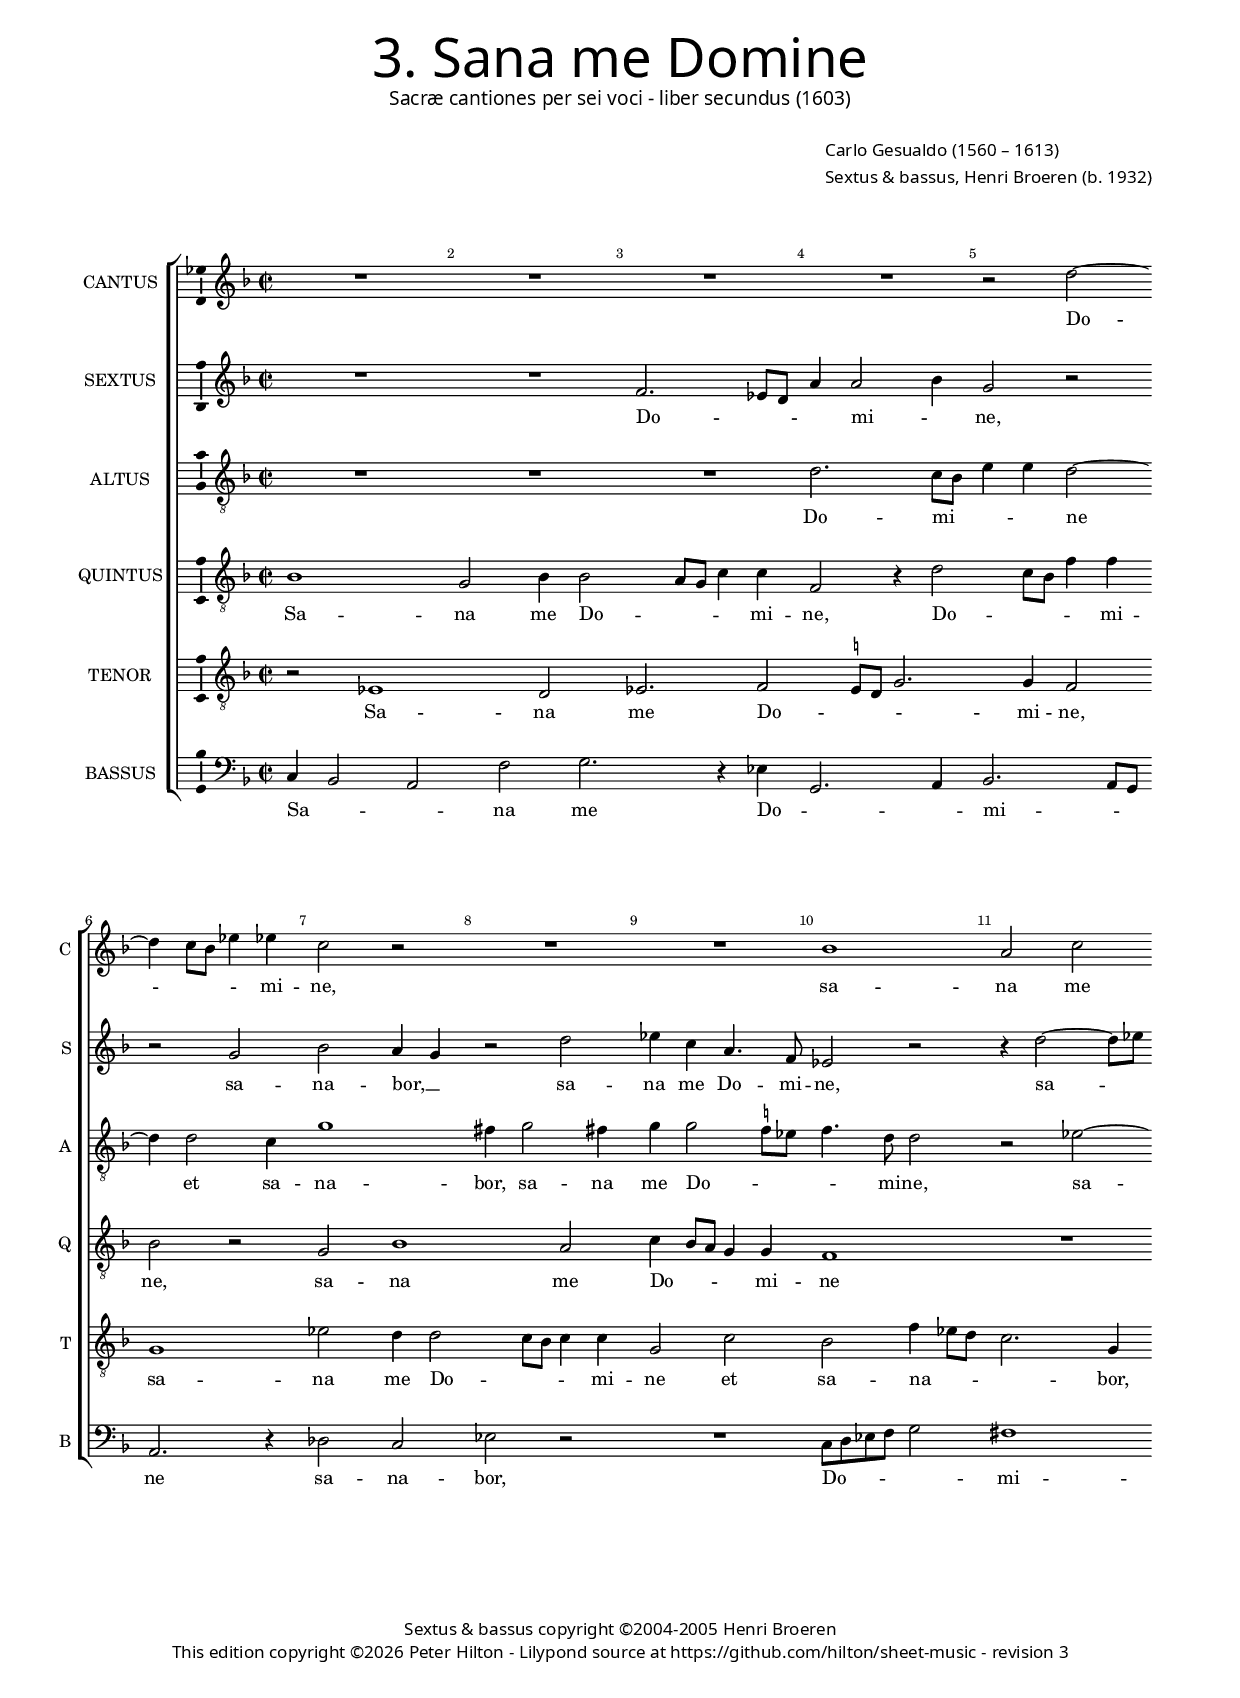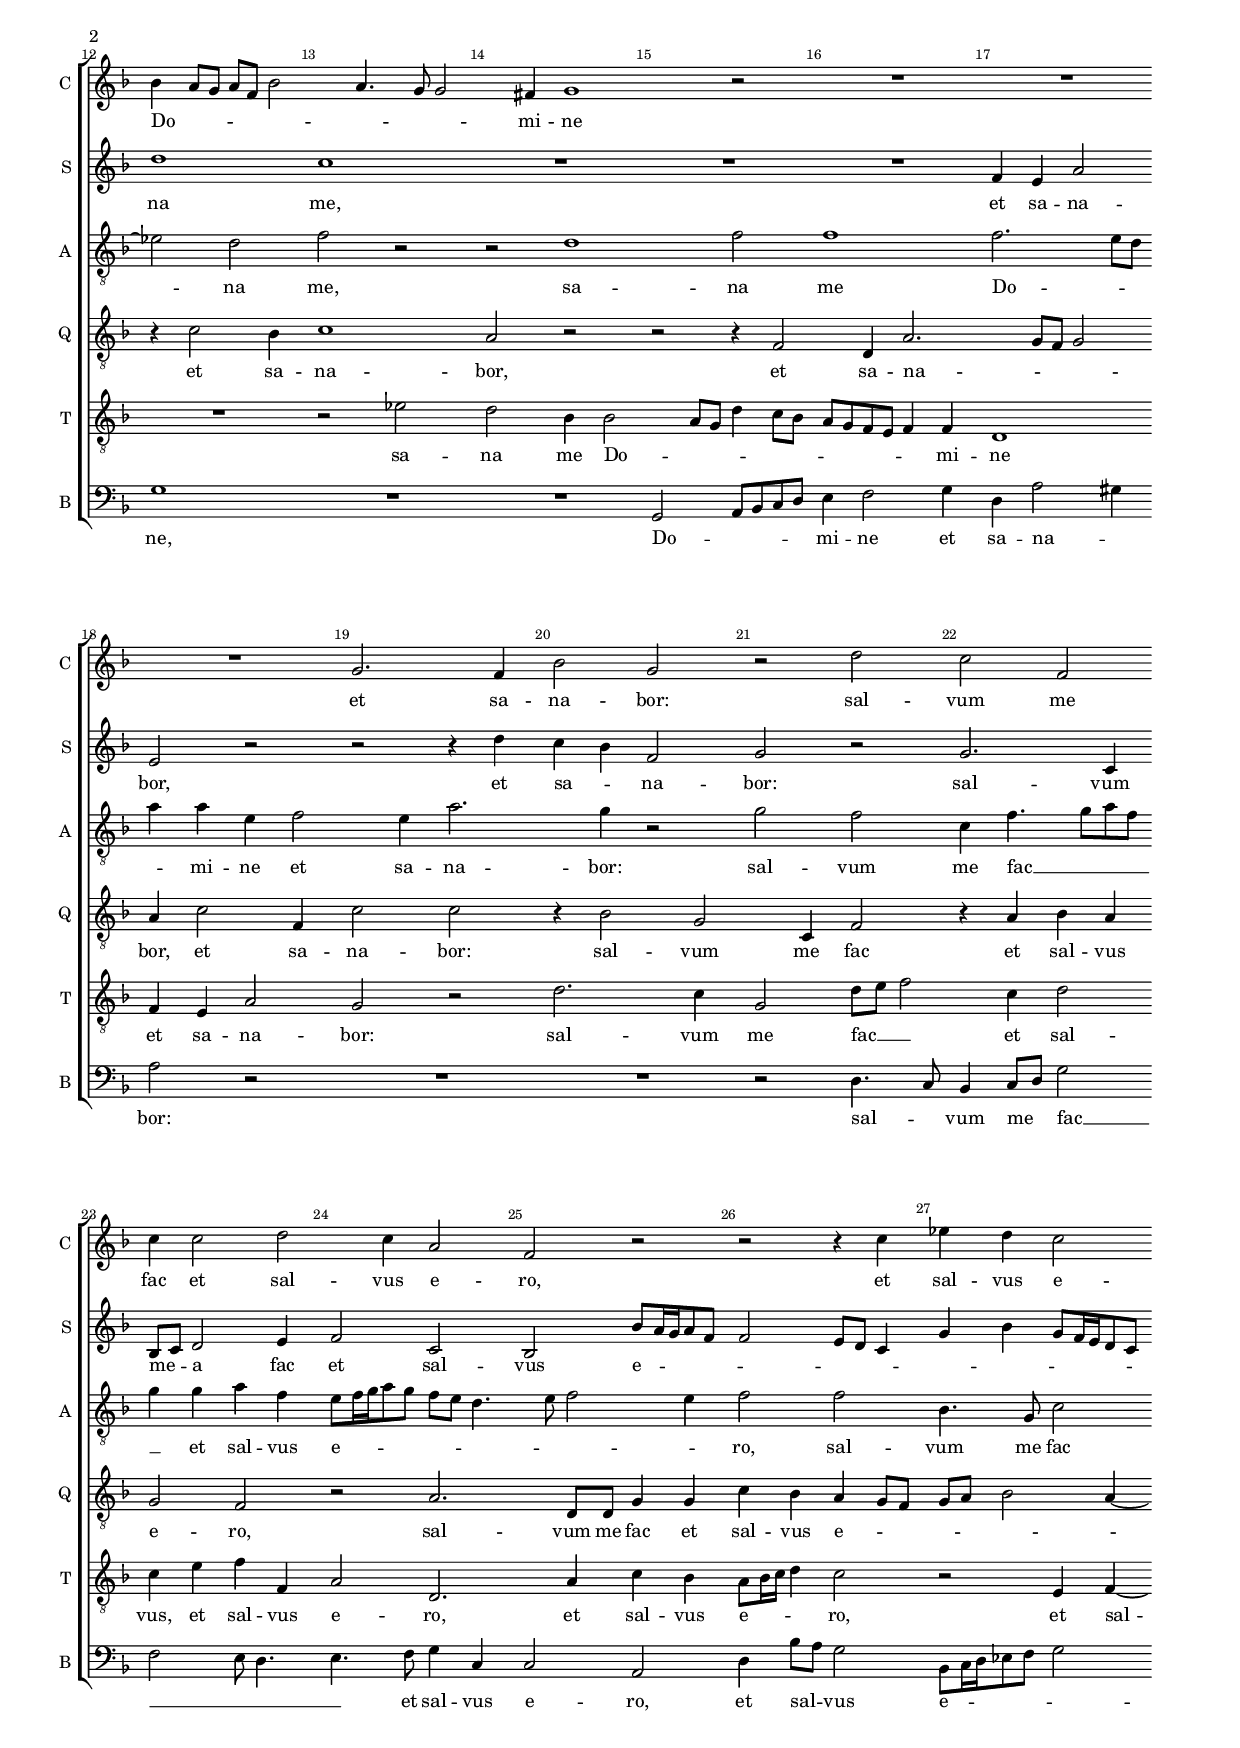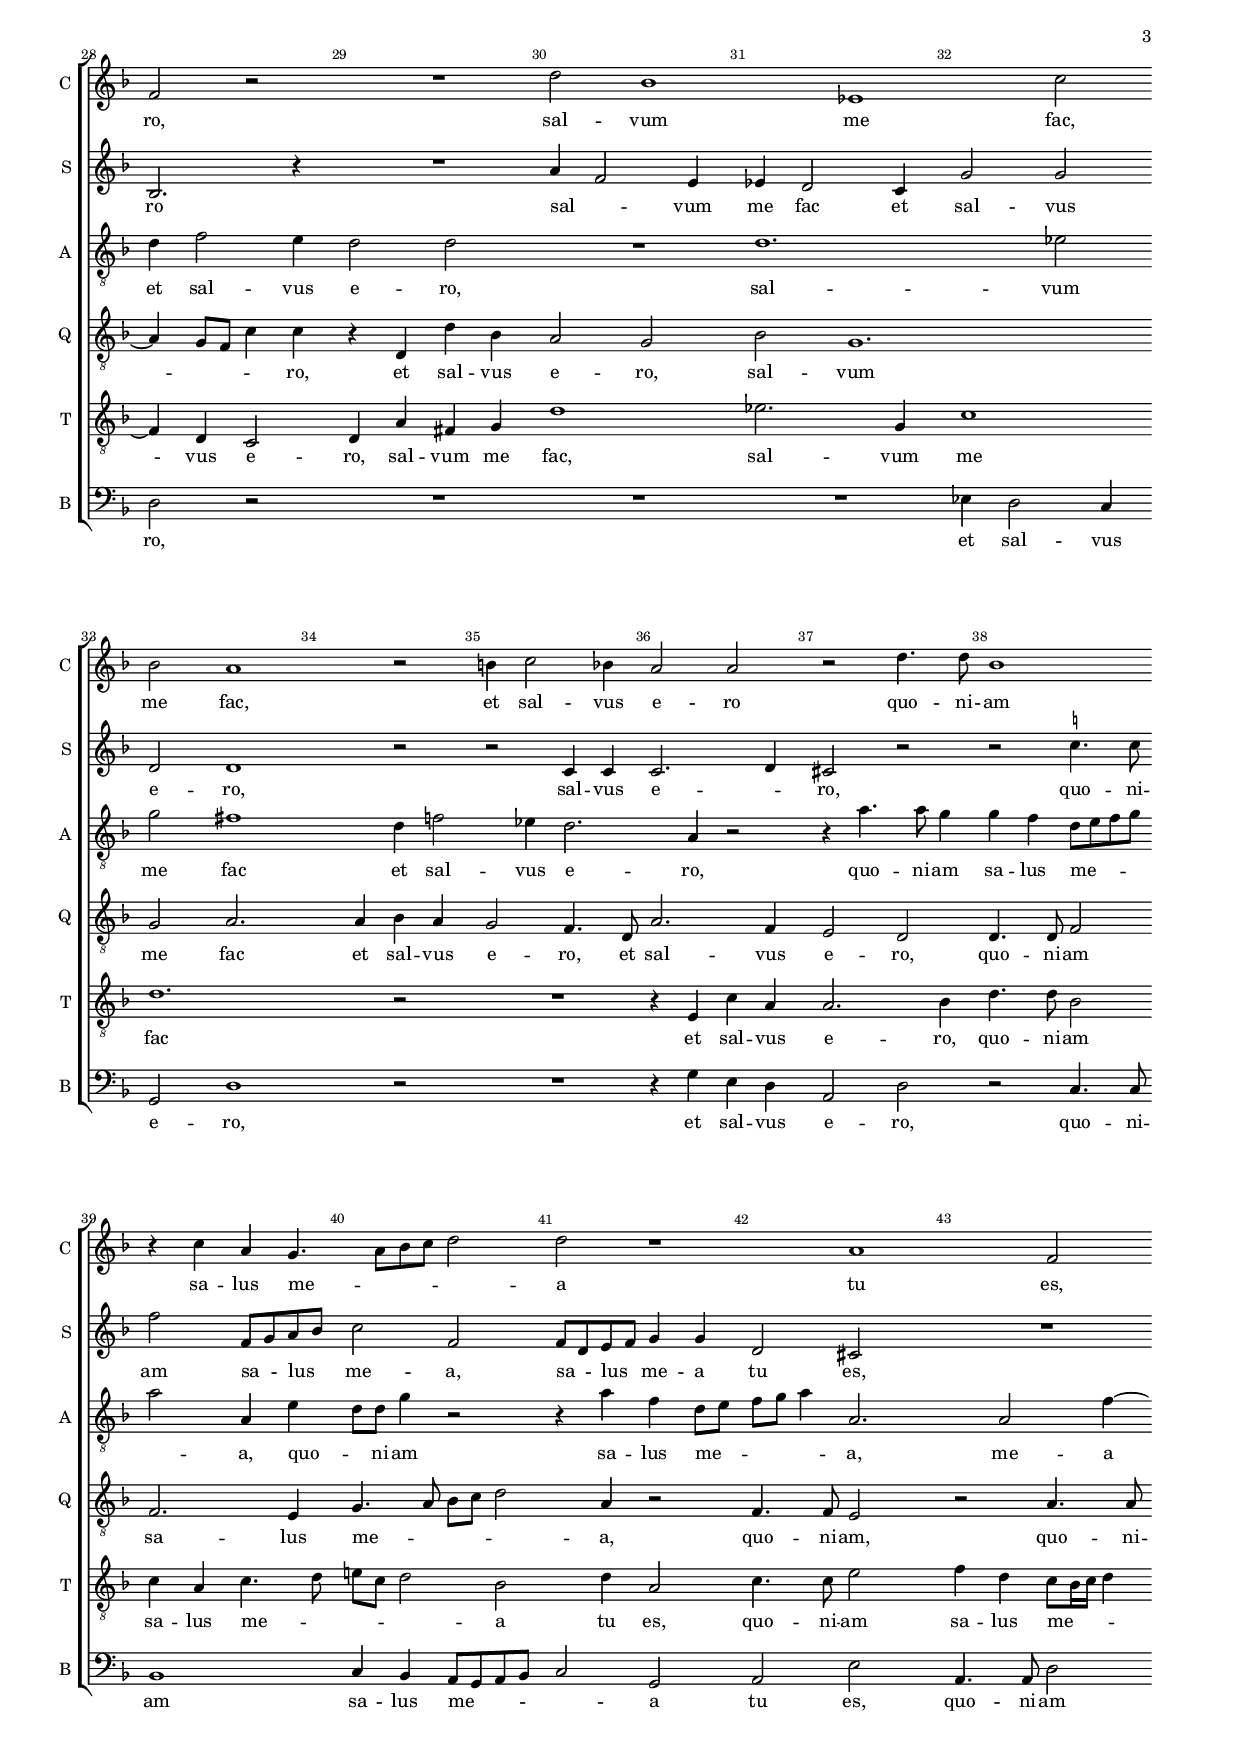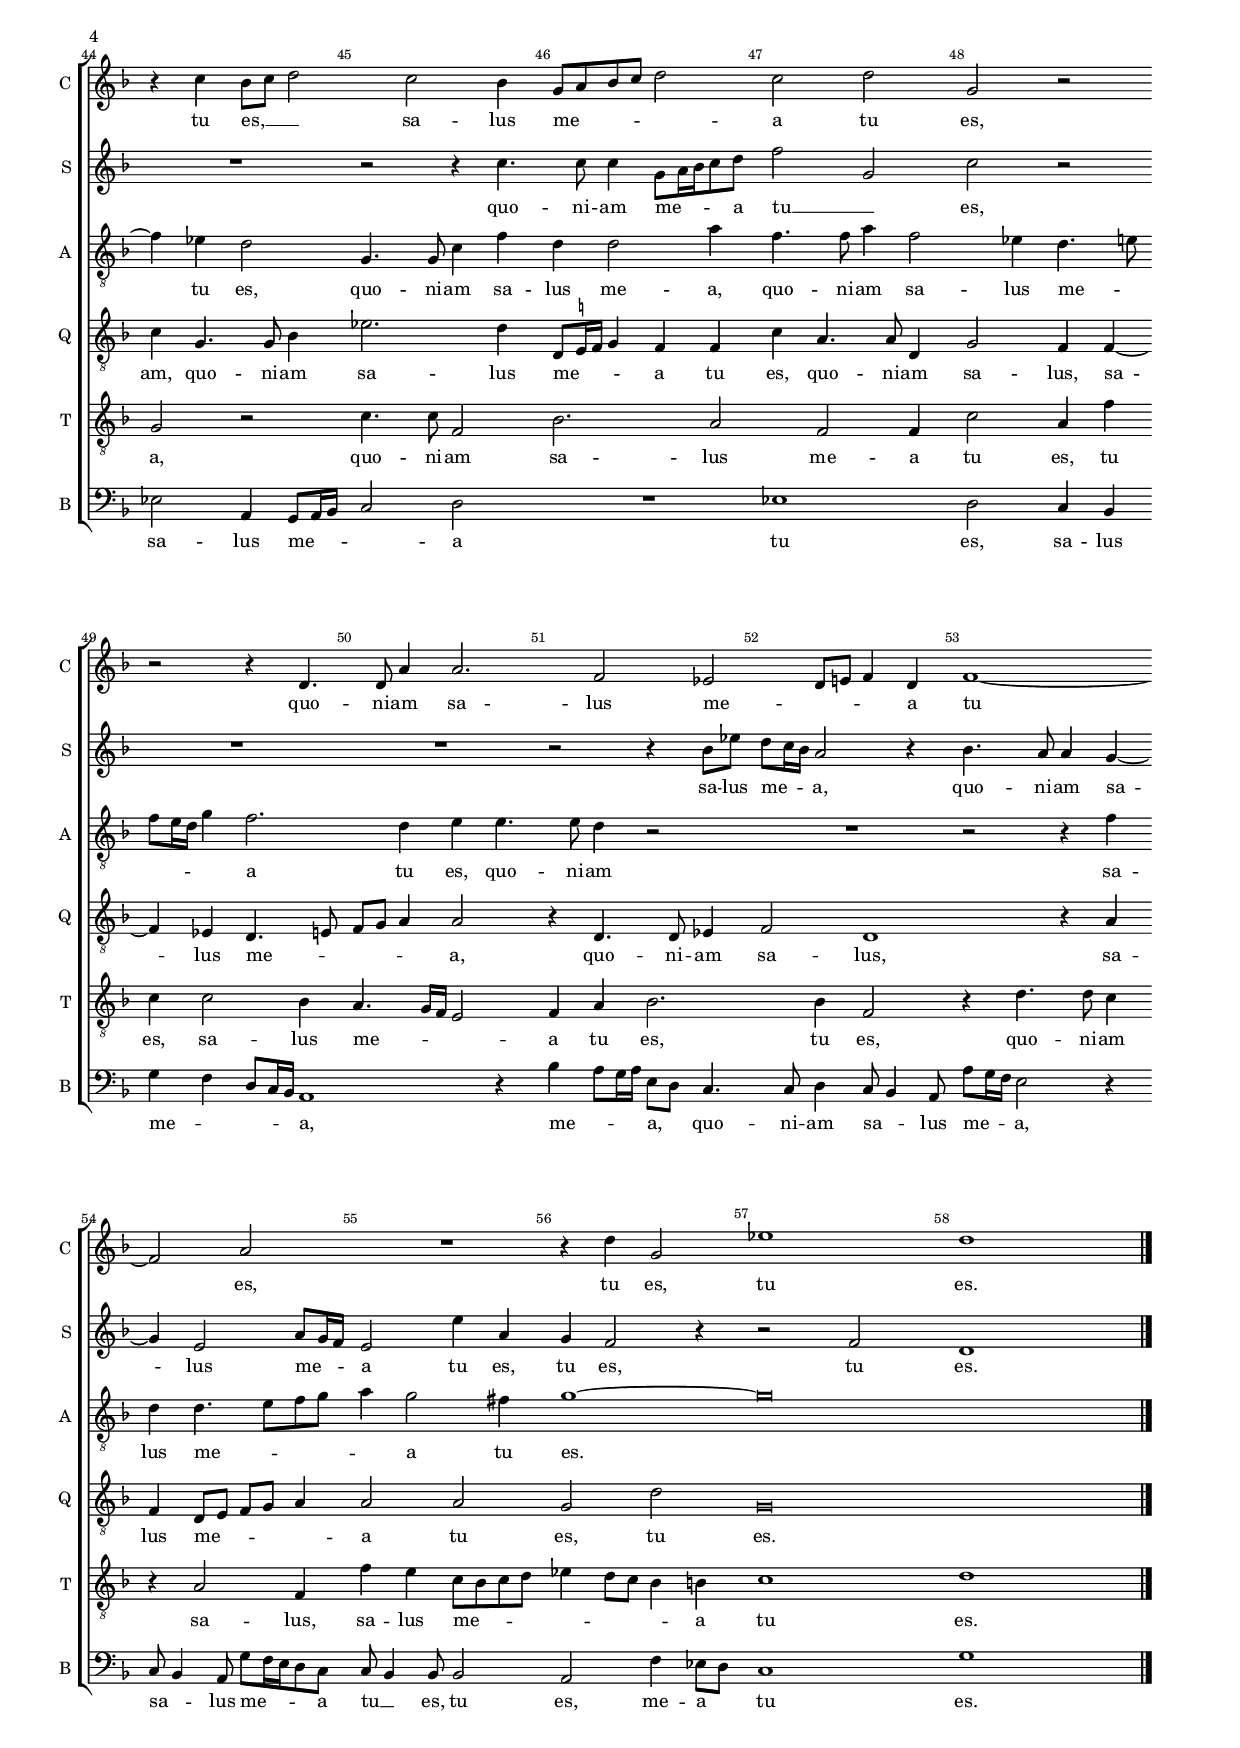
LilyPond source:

% Copyright ©2013 Peter Hilton - https://github.com/hilton

\version "2.16.2"
revision = "3"

#(set-global-staff-size 15)

\paper {
	#(define fonts (make-pango-font-tree "Century Schoolbook L" "Source Sans Pro" "Luxi Mono" (/ 15 20)))
	annotate-spacing = ##f
	two-sided = ##t
	inner-margin = 15\mm
	outer-margin = 15\mm
	top-markup-spacing = #'( (basic-distance . 8) )
	markup-system-spacing = #'( (padding . 8) )
	system-system-spacing = #'( (basic-distance . 20) (stretchability . 100) )
  	ragged-bottom = ##f
	ragged-last-bottom = ##t
} 

year = #(strftime "©%Y" (localtime (current-time)))

\header {
	title = \markup \medium \fontsize #6 \override #'(font-name . "Source Sans Pro Light") {
		"3. Sana me Domine"
	}
	subtitle = \markup \medium \sans {
		"Sacræ cantiones per sei voci - liber secundus (1603)"
	}
	composer = \markup \sans {
		\vspace #2
		\column {
			\line { \with-url #"http://en.wikipedia.org/wiki/Carlo_Gesualdo" "Carlo Gesualdo" (1560 – 1613) }
			\line { Sextus & bassus, \with-url #"https://twitter.com/HenriBroeren" "Henri Broeren" (b. 1932) }
		}
	}
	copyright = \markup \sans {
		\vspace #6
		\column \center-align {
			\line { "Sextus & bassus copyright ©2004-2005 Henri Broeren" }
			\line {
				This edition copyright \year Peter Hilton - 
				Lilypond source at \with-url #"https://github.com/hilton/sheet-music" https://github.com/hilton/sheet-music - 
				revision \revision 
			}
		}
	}
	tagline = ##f
}

\layout {
  	ragged-right = ##f
  	ragged-last = ##f
	\context {
		\Score
		\override BarNumber #'self-alignment-X = #CENTER
		\override BarNumber #'break-visibility = #'#(#f #t #t)
		\override BarLine #'transparent = ##t
		\remove "Metronome_mark_engraver"
		\override VerticalAxisGroup #'staff-staff-spacing = #'((basic-distance . 10) (stretchability . 100))
	}
	\context { 
		\StaffGroup
		\remove "Span_bar_engraver"	
	}
	\context {
		\Staff
	}
	\context { 
		\Voice 
		\override NoteHead #'style = #'baroque
		\consists "Horizontal_bracket_engraver"
		\consists "Ambitus_engraver"
	}
}


global= { 
	\key f \major
	\tempo 2 = 44
	\time 2/2
	\set Staff.midiInstrument = "choir aahs"
	\accidentalStyle "forget"
}

showBarLine = { \once \override Score.BarLine #'transparent = ##f }
ficta = { \once \set suggestAccidentals = ##t }
squareBracket = {  }


cantus = \new Voice {
	\relative c'' {
		R1 R R R r2 d2 ~ \break d4 c8 bes es4 es4 c2 r R1
		R bes a2 c \break bes4 a8 g a f bes2 a4. g8 g2 fis4 g1 r2
		R1 R \break R g2. f4 bes2 g r d' c f, \break 
		
		c'4 c2 d c4 a2 f r r r4 c'4 es d c2 \break f, r
		R1 d'2 bes1 es,1 c'2 \break bes a1 r2 b4 c2 bes!4 a2 a
		r2 d4. d8 bes1 \break r4 c a g4. a8 bes c d2 d r1 a
		
		 f2 \break r4 c' bes8 c d2 c bes4 g8 a bes c d2 c d g, r \break
		r r4 d4. d8 a'4 a2. f2 es d8 e! f4 d
		f1 ~ \break f2 a2 R1 r4 d g,2 es'1 d \showBarLine \bar "|."
	}
	\addlyrics {
		Do -- _ _ _ mi -- ne,
		sa -- na me Do -- _ _ _ _ _ _ _ _ mi -- ne
		et sa -- na -- bor: sal -- vum me

		fac et sal -- vus e -- ro, et sal -- vus e -- ro,
		sal -- vum me fac, me fac, et sal -- vus e -- ro
		quo -- ni -- am sa -- lus me -- _ _ _ _ a tu
		
		es, tu es, __ _ _ sa -- lus me -- _ _ _ _ a tu es,
		quo -- ni -- am sa -- lus me -- _ _ _ a
		tu es, tu es, tu es.
	}
}

sextus = \new Voice {
	\relative c' {
		R1 R f2. es8 d a'4 a2 bes4 g2 r r g bes a4 g r2 d'
		es4 c a4. f8 es2 r r4 d'2 ~ d8 es d1 c R R
		R f,4 e a2 e r r r4 d' c bes f2 g r g2. c,4
		
		bes8 c d2 e4 f2 c bes bes'8 a16 g a8 f f2 e8 d c4 g' bes g8 f16 e d8 c bes2. r4
		R1 a'4 f2 e4 es d2 c4 g'2 g d d1 r2 r c4 c c2. d4
		cis2 r r \ficta c'!4. c8 f2 f,8 g a bes c2 f, f8 d e f g4 g d2 cis
		
		R1 R r2 r4 c'4. c8 c4 g8 a16 bes c8 d f2 g, c r
		R1 R r2 r4 bes8 es d c16 bes a2 r4
		bes4. a8 a4 g4 ~ g e2 a8 g16 f e2 e'4 a, g f2 r4 r2 f d1
	}
	\addlyrics {
		Do -- _ _ _ mi -- _ ne, sa -- na -- bor, __ _ sa -- 
		na me Do -- mi -- ne, sa -- _ na me,
		et sa -- na -- bor, et sa -- _ na -- bor: sal -- vum
		
		me -- _ a fac et sal -- vus e -- _ _ _ _ _ _ _ _ _ _ _ _ _ _ _ ro
		sal -- _ vum me fac et sal -- vus e -- ro, sal -- vus e -- _ 
		ro, quo -- ni -- am sa -- _ lus _ me -- a, sa -- _ lus _ me -- a tu es,

		quo -- ni -- am me -- _ _ _ a tu __ _ es,
		sa -- lus me -- _ _ a,
		quo -- ni -- am sa -- lus me -- _ _ a tu es, tu es, tu es.
	}
}

altus = {
	\new Voice = "altus" {
		\relative c' {
			\clef "treble_8"
			R1 R R d2. c8 bes e4 e d2 ~ d4 d2 c4 g'1 fis4 g2 fis4
			g g2 \ficta f!8 es f4. d8 d2 r es ~ es d f r r d1 f2
			f1 f2. e8 d a'4 a e f2 e4 a2. g4 r2 g f c4 f4. g8 a f
			
			g4 g a f e8 f16 g a8 g f e d4. e8 f2 e4 f2 f bes,4. g8 c2 d4 f2 e4
			d2 d R1 d1. es2 g fis1 d4 f!2 es4 d2. a4 r2
			r4 a'4. a8 g4 g f d8 e f g a2 a,4 e' d8 d g4 r2 r4 a f d8 e f g a4 a,2.
			
			 a2 f'4 ~ f es4 d2 g,4. g8 c4 f d d2 a'4 f4. f8 a4 f2 es4 d4. e!8
			f e16 d g4 f2. d4 e e4. e8 d4 r2 R1
			r2 r4 f d d4. e8 f g a4 g2 fis4 g1 ~ g\breve
		}
	}
	\addlyrics {
		Do -- mi -- _ _ _ ne et sa -- na -- bor, sa -- na 
		me Do -- _ _ _ mi -- ne, sa -- na me, sa -- na 
		me Do -- _ _ _ mi -- ne et sa -- na -- bor: sal -- vum me fac __ _ _ _ 
		
		_ et sal -- vus e -- _ _ _ _ _ _ _ _ _ _ ro, sal -- vum me fac et sal -- vus 
		e -- ro, sal -- vum me fac et sal -- vus e -- ro,
		quo -- ni -- am sa -- lus me -- _ _ _ _ a, quo -- _ ni -- am sa -- lus me -- _ _ _ _ a,
		
		me -- a tu es, quo -- ni -- am sa -- lus me -- a, quo -- ni -- am sa -- lus me -- _ 
		_ _ _ _ a tu es, quo -- ni -- am 
		sa -- lus me -- _ _ _ _ a tu es.
	}
}

quintus = {
	\new Voice = "quintus" {
		\relative c' {
			\clef "treble_8"
			bes1 g2 bes4 bes2 a8 g c4 c f,2 r4 d'2 c8 bes f'4 f bes,2 r g bes1 a2
			c4 bes8 a g4 g f1 R r4 c'2 bes4 c1 a2 r r r4 f2 
			d4 a'2. g8 f g2 a4 c2 f,4 c'2 c r4 bes2 g c,4 f2 r4 a bes a
			
			g2 f r a2. d,8 d g4 g c bes a g8 f g a bes2 a4 ~ a g8 f c'4 c
			r d, d' bes a2 g bes g1. g2 a2. a4 bes a g2 f4. d8 a'2. f4
			e2 d d4. d8 f2 f2. e4 g4. a8 bes c d2 a4 r2 f4. f8 e2
			
			r a4. a8 c4 g4. g8 bes4 es2. d4 d,8 \ficta e!16 f g4 f f c' a4. a8 d,4 g2 f4 f ~
			f es4 d4. e!8 f g a4 a2 r4 d,4. d8 es4 f2 d1
			 r4 a'4 f d8 e f g a4 a2 a g d' g,\breve
		}
	}
	\addlyrics {
		Sa -- na me Do -- _ _ _ mi -- ne, Do -- _ _ _ mi -- ne, sa -- na me 
		Do -- _ _ _ mi -- ne et sa -- na -- bor, et 
		sa -- na -- _ _ _ bor, et sa -- na -- bor: sal -- vum me fac et sal -- vus 
		
		e -- ro, sal -- vum me fac et sal -- vus e -- _ _ _ _ _ _ _ _ _ ro,
		et sal -- vus e -- ro, sal -- vum me fac et sal -- vus e -- ro, et sal -- vus 
		e -- ro, quo -- ni -- am sa -- lus me -- _ _ _ _ a, quo -- ni -- am,
		
		quo -- ni -- am, quo -- ni -- am sa -- lus me -- _ _ _ a tu es, quo -- ni -- am sa -- lus, sa -- 
		lus me -- _ _ _ _ a, quo -- ni -- am sa -- lus,
		sa -- lus me -- _ _ _ _ a tu es, tu es.
	}
}

tenor = {
	\new Voice = "tenor" {
		\relative c {
			\clef "treble_8"
			r2 es1 d2 es2. f2 \ficta e!8 d g2. g4 f2 g1 es'2 d4 d2 c8 bes c4 c
			g2 c bes f'4 es8 d c2. g4 R1 r2 es' d bes4 bes2 a8 g d'4 c8 bes
			a g f e f4 f d1 f4 e a2 g r d'2. c4 g2 d'8 e f2 c4 d2
			
			c4 e f f, a2 d,2. a'4 c bes a8 bes16 c d4 c2 r e,4 f ~ f d c2
			d4 a' fis g d'1 es2. g,4 c1 d1. r2 R1 r4 e, c' a
			a2. bes4 d4. d8 bes2 c4 a c4. d8 e! c d2 bes d4 a2 c4. c8 e2
			
			f4 d c8 bes16 c d4 g,2 r c4. c8 f,2 bes2. a2 f f4 c'2 a4 f'
			c c2 bes4 a4. g16 f e2 f4 a bes2. bes4 f2
			r4 d'4. d8 c4 r a2 f4 f' e c8 bes c d es4 d8 c bes4 b! c1 d
		}
	}
	\addlyrics {
		Sa -- na me Do -- _ _ _ mi -- ne, sa -- na me Do -- _ _ _ mi -- 
		ne et sa -- na -- _ _ _ bor, sa -- na me Do -- _ _ _ _ _ 
		_ _ _ _ _ mi -- ne et sa -- na -- bor: sal -- vum me fac __ _ _ et sal -- 
		
		vus, et sal -- vus e -- ro, et sal -- vus e -- _ _ _ ro, et sal -- vus e -- 
		ro, sal -- vum me fac, sal -- vum me fac et sal -- vus 
		e -- ro, quo -- ni -- am sa -- lus me -- _ _ _ _ a tu es, quo -- ni -- am 
		
		sa -- lus me -- _ _ _ a, quo -- ni -- am sa -- lus me -- a tu es, tu 
		es, sa -- lus me -- _ _ _ a tu es, tu es,
		quo -- ni -- am sa -- lus, sa -- lus me -- _ _ _ _ _ _ _ a tu es.
	}
}

bassus = {
	\new Voice = "bassus" {
		\relative c {
			\clef "bass"
			c4 bes2 a f' g2. r4 es g,2. a4 bes2. a8 g a2. r4 des2 c es r
			R1 c8 d es f g2 fis1 g R R g,2 a8 bes c d
			e4 f2 g4 d a'2 gis4 a2 r R1 R r2 d,4. c8 bes4 c8 d g2
			
			f2 e8 d4. e f8 g4 c, c2 a d4 bes'8 a g2 bes,8 c16 d es8 f g2 d r
			R1 R R es4 d2 c4 g2 d'1 r2 R1 r4 g e d
			a2 d r c4. c8 bes1 c4 bes a8 g a bes c2 g a e'
			
			a,4. a8 d2 es a,4 g8 a16 bes c2 d R1 es d2 c4 bes
			g' f d8 c16 bes a1 r4 bes' a8 g16 a e8 d c4. c8 d4 c8 bes4 a8
			a' g16 f e2 r4 c8 bes4 a8 g' f16 e d8 c c bes4 bes8 bes2 a f'4 es8 d c1 g'
		}
	}
	\addlyrics {
		Sa -- _ _ na me Do -- _ _ mi -- _ _ ne sa -- na -- bor,
		Do -- _ _ _ _ mi -- ne, Do -- _ _ _ _ 
		mi -- ne et sa -- na -- _ bor: sal -- _ vum me _ fac __
		
		_ _ _ _ et sal -- vus e -- ro, et sal -- _ vus e -- _ _ _ _ _ ro,
		et sal -- vus e -- ro, et sal -- vus 
		e -- ro, quo -- ni -- am sa -- lus me -- _ _ _ _ a tu es,
		
		quo -- ni -- am sa -- lus me -- _ _ _ a tu es, sa -- lus 
		me -- _ _ _ _ a, me -- _ _ _ a, _ quo -- ni -- am sa -- _ lus 
		me -- _ _ a, sa -- _ lus me -- _ _ _ a tu __ _ es, tu es, me -- a _ tu es.
	}
}


\score {
	<<
		\new StaffGroup
	  	<< 
			\set Score.proportionalNotationDuration = #(ly:make-moment 1 8)
			\new Staff \with { instrumentName = #"CANTUS"  shortInstrumentName = #"C " } << \global \cantus >> 
			\new Staff \with { instrumentName = #"SEXTUS"  shortInstrumentName = #"S " } << \global \sextus >> 
			\new Staff \with { instrumentName = #"ALTUS"   shortInstrumentName = #"A " } << \global \altus >>
			\new Staff \with { instrumentName = #"QUINTUS" shortInstrumentName = #"Q " } << \global \quintus >>
			\new Staff \with { instrumentName = #"TENOR"   shortInstrumentName = #"T " } << \global \tenor >>
			\new Staff \with { instrumentName = #"BASSUS"  shortInstrumentName = #"B " } << \global \bassus >>
		>> 
	>>
	\layout { }
%	\midi { }
}
